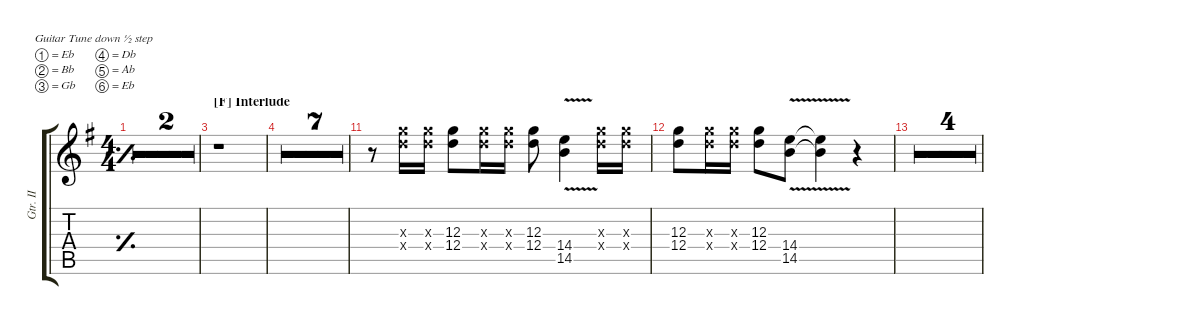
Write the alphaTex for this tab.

\defaultSystemsLayout 4
\hideDynamics
\bracketExtendMode groupsimilarinstruments
\otherSystemsTrackNameOrientation horizontal
\track ("Electric Guitar II" "Gtr. II") {multiBarRest instrument distortionguitar}
\staff {score tabs}
\tuning (Eb4 Bb3 Gb3 Db3 Ab2 Eb2)
\displaytranspose 13
\ts (4 4)
\tempo 139
\clef g2
\simile simple
\ks g
|
|
\section ("F" "Interlude")
r.1{beam Down} |
r.1{beam Down} |
r.1{beam Down} |
r.1{beam Down} |
r.1{beam Down} |
r.1{beam Down} |
r.1{beam Down} |
r.1{beam Down} |
r.8{instrument distortionguitar beam Down} (12.4{x acc forcenatural} 12.3{x acc forcenatural}).16{beam Down} (12.3{x acc forcenatural} 12.4{x acc forcenatural}).16{beam Down} (12.4{acc forcenatural} 12.3{acc forcenatural}).8{beam Down} (12.4{x acc forcenatural} 12.3{x acc forcenatural}).16{beam Down} (12.4{x acc forcenatural} 12.3{x acc forcenatural}).16{beam Down} (12.3{acc forcenatural} 12.4{acc forcenatural}).8{beam Down} (14.4{v acc forcenatural} 14.5{v acc forcenatural}).4{beam Down} (12.4{x acc forcenatural} 12.3{x acc forcenatural}).16{beam Down} (12.3{x acc forcenatural} 12.4{x acc forcenatural}).16{beam Down} |
(12.4{acc forcenatural} 12.3{acc forcenatural}).8{beam Down} (12.3{x acc forcenatural} 12.4{x acc forcenatural}).16{beam Down} (12.4{x acc forcenatural} 12.3{x acc forcenatural}).16{beam Down} (12.3{acc forcenatural} 12.4{acc forcenatural}).8{beam Down} (14.4{v acc forcenatural} 14.5{v acc forcenatural}).8{beam Down} (14.5{v t acc forcenatural} 14.4{v t acc forcenatural}).4{beam Down} r.4{beam Down} |
\simile firstofdouble
|
\simile secondofdouble
|
\simile firstofdouble
|
\simile secondofdouble
